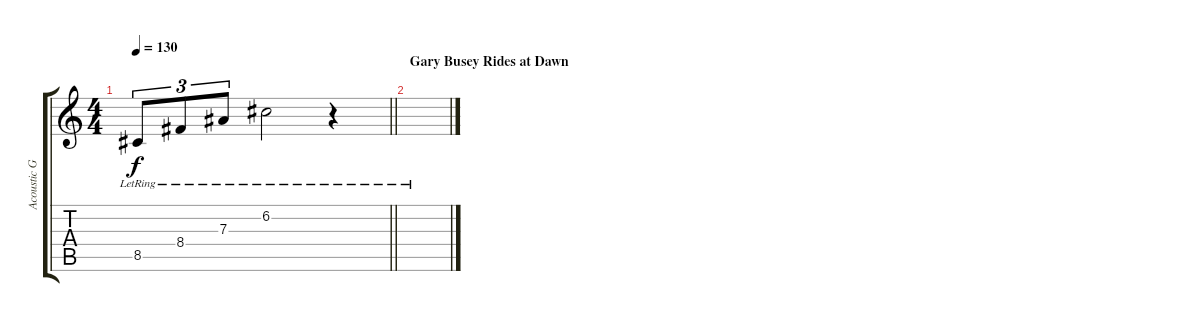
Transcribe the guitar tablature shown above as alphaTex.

\track ("Acoustic Guitar" "Acoustic G") {instrument acousticguitarsteel}
\staff {score tabs}
\tuning (C4 G3 Eb3 Bb2 F2 C2) {hide}
\ts (4 4)
\tempo 130
\clef g2
\barLineRight lightlight
\ks c
8.5{lr}.8{tu (3 2) dy f} 8.4{lr}.8{tu (3 2)} 7.3{lr}.8{tu (3 2)} 6.2{lr}.2 r.4 |
\section ("" "Gary Busey Rides at Dawn")
